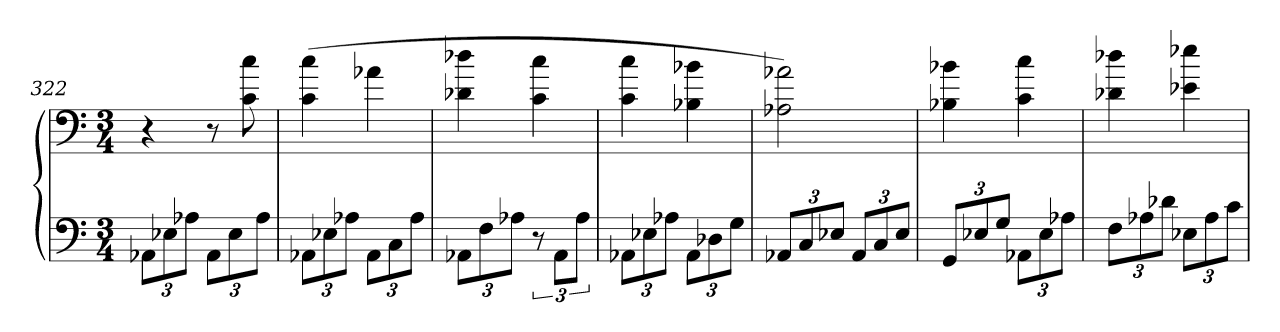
**kern	**kern
*part1	*part1
*staff2	*staff1
*clefF4	*clefF4
*k[]	*k[]
*C:	*C:
*M3/4	*M3/4
=322	=322
12AA-XL	4r
12E-X	.
12A-XJ	.
12AA-L	8r
12E-	.
.	8c 8cc
12A-J	.
=323	=323
12AA-XL	(4c 4cc
12E-X	.
12A-XJ	.
12AA-L	4a-X
12C	.
12A-J	.
=324	=324
12AA-XL	4d-X 4dd-X
12F	.
12A-XJ	.
12r	4c 4cc
12AA-L	.
12A-J	.
=325	=325
12AA-XL	4c 4cc
12E-X	.
12A-XJ	.
12AA-L	4B-X 4b-X
12D-X	.
12GJ	.
=326	=326
12AA-XL	2A-X 2a-X)
12C	.
12E-XJ	.
12AA-L	.
12C	.
12E-J	.
=327	=327
12GGL	4B-X 4b-X
12E-X	.
12GJ	.
12AA-XL	4c 4cc
12E-	.
12A-XJ	.
=328	=328
12FL	4d-X 4dd-X
12A-X	.
12d-XJ	.
12E-XL	4e-X 4ee-X
12A-	.
12cJ	.
=	=
*-	*-
